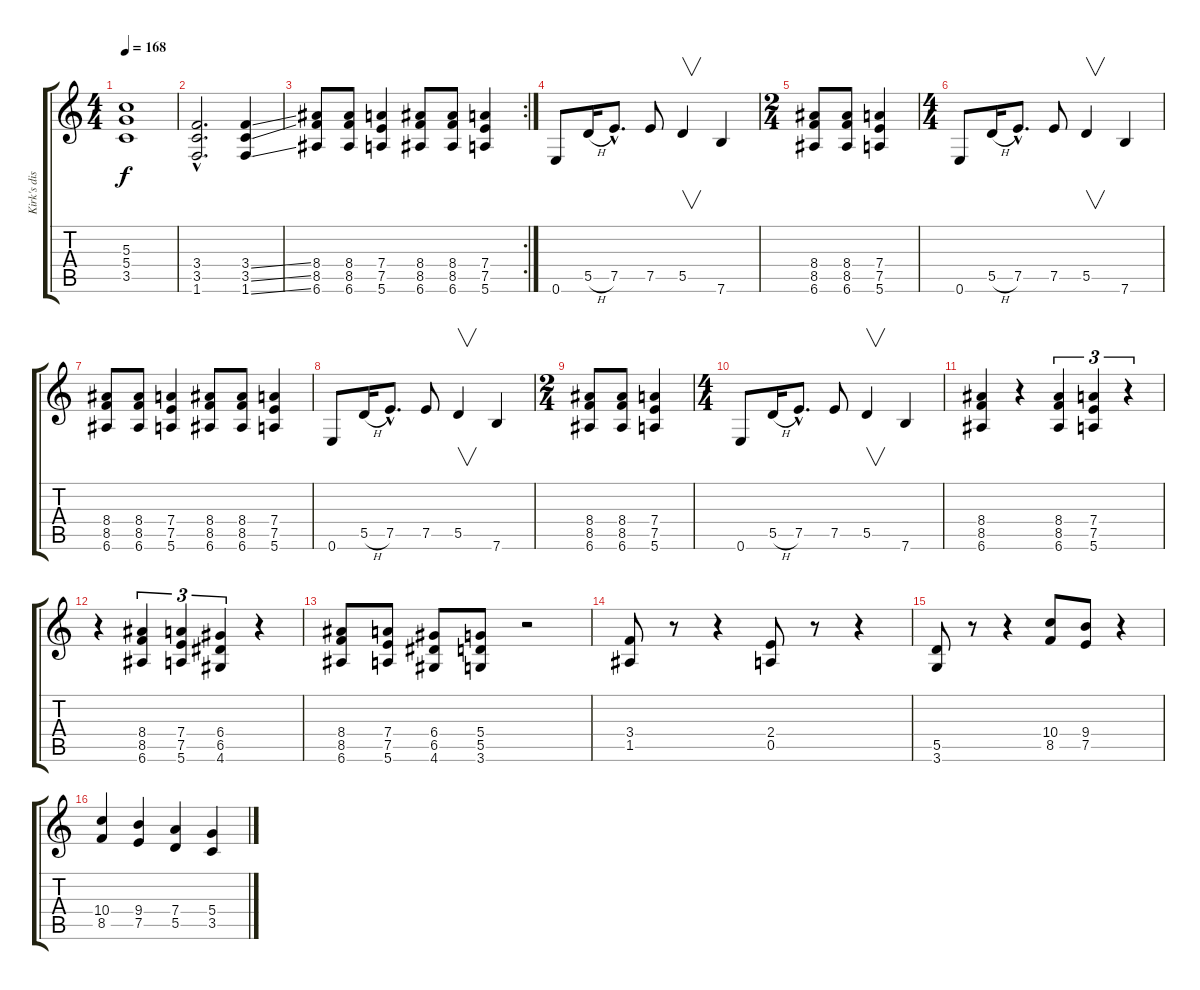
\track ("Kirk's distortion" "Kirk's dis") {instrument distortionguitar}
\staff {score tabs}
\tuning (E4 B3 G3 D3 A2 E2) {hide}
\ts (4 4)
\tempo 168
\clef g2
\ks c
(5.3 5.4 3.5).1{dy f} |
(3.4{hac} 3.5{hac} 1.6{hac}).2{d} (3.4{ss} 3.5{ss} 1.6{ss}).4 |
\rc 2
(8.4 8.5 6.6).8 (8.4 8.5 6.6).8 (7.4 7.5 5.6).4 (8.4 8.5 6.6).8 (8.4 8.5 6.6).8 (7.4 7.5 5.6).4 |
0.6.8 5.5{h}.16 7.5{hac}.8{d} 7.5.8 5.5.4{v} 7.6.4 |
\ts (2 4)
(8.4 8.5 6.6).8 (8.4 8.5 6.6).8 (7.4 7.5 5.6).4 |
\ts (4 4)
0.6.8 5.5{h}.16 7.5{hac}.8{d} 7.5.8 5.5.4{v} 7.6.4 |
(8.4 8.5 6.6).8 (8.4 8.5 6.6).8 (7.4 7.5 5.6).4 (8.4 8.5 6.6).8 (8.4 8.5 6.6).8 (7.4 7.5 5.6).4 |
0.6.8 5.5{h}.16 7.5{hac}.8{d} 7.5.8 5.5.4{v} 7.6.4 |
\ts (2 4)
(8.4 8.5 6.6).8 (8.4 8.5 6.6).8 (7.4 7.5 5.6).4 |
\ts (4 4)
0.6.8 5.5{h}.16 7.5{hac}.8{d} 7.5.8 5.5.4{v} 7.6.4 |
(8.4 8.5 6.6).4 r.4 (8.4 8.5 6.6).4{tu (3 2)} (7.4 7.5 5.6).4{tu (3 2)} r.4{tu (3 2)} |
r.4 (8.4 8.5 6.6).4{tu (3 2)} (7.4 7.5 5.6).4{tu (3 2)} (6.4 6.5 4.6).4{tu (3 2)} r.4 |
(8.4 8.5 6.6).8 (7.4 7.5 5.6).8 (6.4 6.5 4.6).8 (5.4 5.5 3.6).8 r.2 |
(3.4 1.5).8 r.8 r.4 (2.4 0.5).8 r.8 r.4 |
(5.5 3.6).8 r.8 r.4 (10.4 8.5).8 (9.4 7.5).8 r.4 |
(10.4 8.5).4 (9.4 7.5).4 (7.4 5.5).4 (5.4 3.5).4
